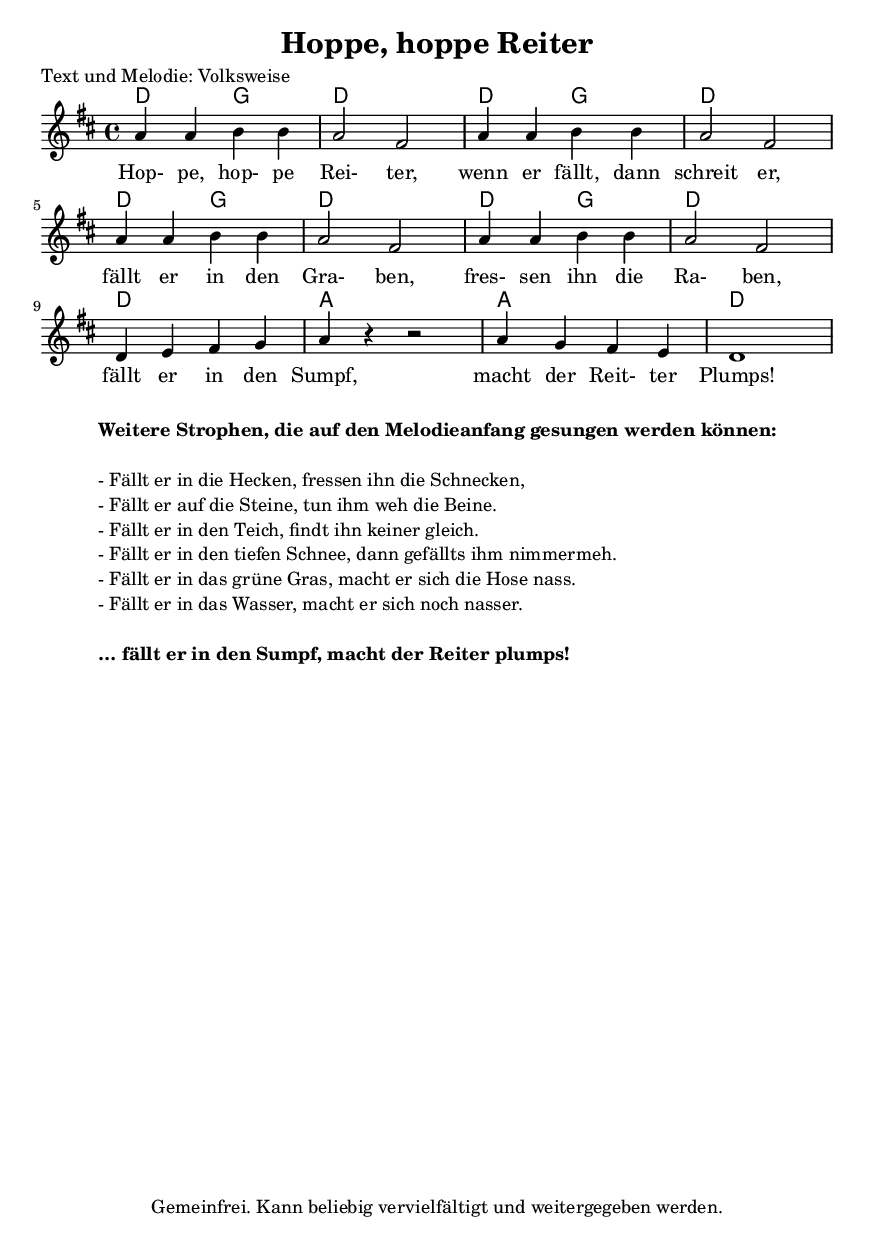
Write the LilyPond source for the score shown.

\version "2.12.3"

\include "default.ly"
\header {
  title = "Hoppe, hoppe Reiter"
  poet = "Text und Melodie: Volksweise"
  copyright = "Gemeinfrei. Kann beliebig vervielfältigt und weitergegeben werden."
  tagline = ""
}

#(set-global-staff-size 16)

Melodie = {
  a'4 a' b' b'|a'2 fis'|
  a'4 a' b' b'|a'2 fis'| \break
  a'4 a' b' b'|a'2 fis'|
  a'4 a' b' b'|a'2 fis'| \break
  d'4 e' fis' g'|a'4 r4 r2|
  a'4 g' fis' e' |d'1
}

Text = \lyricmode {
  Hop- pe, hop- pe Rei- ter,
  wenn er fällt, dann schreit er,
  fällt er in den Gra- ben,
  fres- sen ihn die Ra- ben,
  fällt er in den Sumpf,
  macht der Reit- ter Plumps!
}

Harmonien = \chordmode {
  d2 g d1
  d2 g d1
  d2 g d1
  d2 g d1
  d1 a
  a d
}

\score {
  <<
    \new ChordNames {
      \Harmonien
    }
    \new Voice = "eins" {
      \clef violin
      \key d \major
      \time 4/4
      \autoBeamOff \Melodie
    }
    \new Lyrics \lyricsto "eins" \Text
  >>

  \layout { }
  \midi { }
}
\markup {
  \fill-line {
    \column {
      \line {
        \column {
          \bold "Weitere Strophen, die auf den Melodieanfang gesungen werden können:"
          " "
          "- Fällt er in die Hecken, fressen ihn die Schnecken,"
          "- Fällt er auf die Steine, tun ihm weh die Beine."
          "- Fällt er in den Teich, findt ihn keiner gleich."
          "- Fällt er in den tiefen Schnee, dann gefällts ihm nimmermeh."
          "- Fällt er in das grüne Gras, macht er sich die Hose nass."
          "- Fällt er in das Wasser, macht er sich noch nasser."
          " "
          \bold "… fällt er in den Sumpf, macht der Reiter plumps!"
        }
      }
    }
  }
}

 % some settings % vim: sw=2 et
